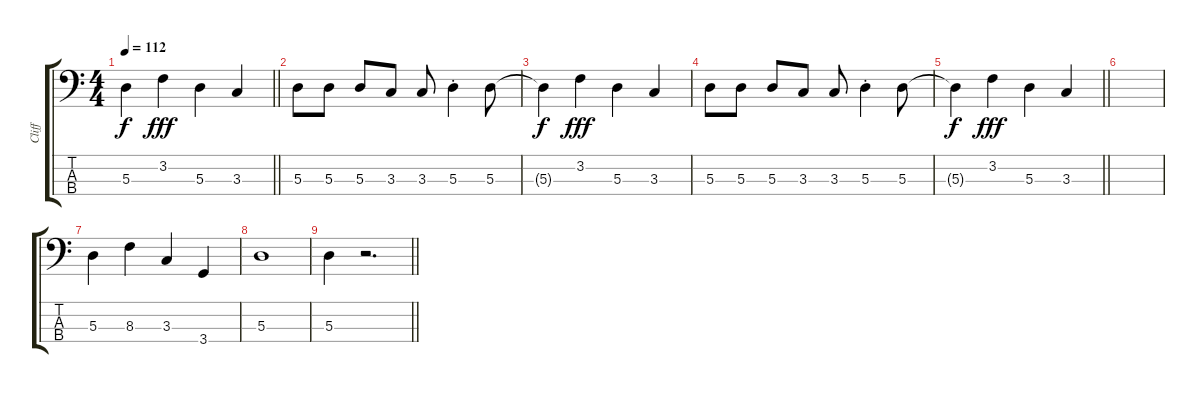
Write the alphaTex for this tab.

\track ("Cliff" "Cliff") {instrument electricbassfinger}
\staff {score tabs}
\tuning (G2 D2 A1 E1) {hide}
\ts (4 4)
\tempo 112
\clef f4
\barLineRight lightlight
\ks c
5.3{t}.4{dy f} 3.2.4{dy fff} 5.3.4 3.3.4 |
5.3.8 5.3.8 5.3.8 3.3.8 3.3.8 5.3{st}.4 5.3.8 |
5.3{t}.4{dy f} 3.2.4{dy fff} 5.3.4 3.3.4 |
5.3.8 5.3.8 5.3.8 3.3.8 3.3.8 5.3{st}.4 5.3.8 |
\barLineRight lightlight
5.3{t}.4{dy f} 3.2.4{dy fff} 5.3.4 3.3.4 |
|
5.3.4 8.3.4 3.3.4 3.4.4 |
5.3.1 |
\barLineRight lightlight
5.3.4 r.2{d}
